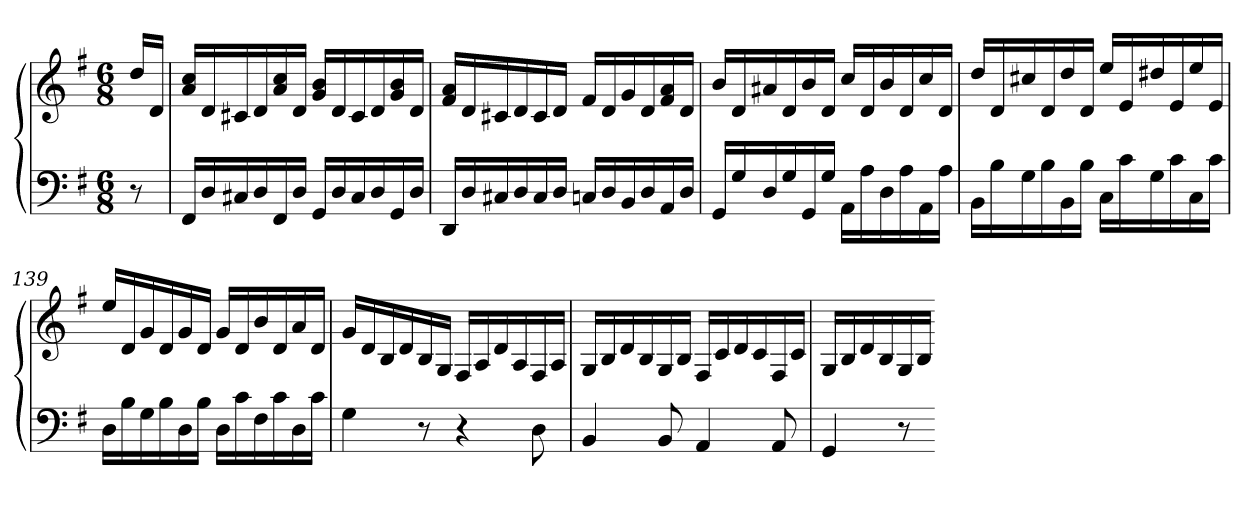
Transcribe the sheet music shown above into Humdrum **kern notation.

**kern	**kern
*part1	*part1
*staff2	*staff1
*clefF4	*clefG2
*k[f#]	*k[f#]
*G:	*G:
*M6/8	*M6/8
=	=
8r	16ddLL
.	16dJJ
=135	=135
16FF#LL	16a 16ccLL
16D	16d
16C#X	16c#X
16D	16d
16FF#	16a 16cc
16DJJ	16dJJ
16GGLL	16g 16bLL
16D	16d
16C#	16c#
16D	16d
16GG	16g 16b
16DJJ	16dJJ
=136	=136
16DDLL	16f# 16aLL
16D	16d
16C#X	16c#X
16D	16d
16C#	16c#
16DJJ	16dJJ
16CnLL	16f#LL
16D	16d
16BB	16g
16D	16d
16AA	16f# 16a
16DJJ	16dJJ
=137	=137
16GGLL	16bLL
16G	16d
16D	16a#X
16G	16d
16GG	16b
16GJJ	16dJJ
16AALL	16ccLL
16A	16d
16D	16b
16A	16d
16AA	16cc
16AJJ	16dJJ
=138	=138
16BBLL	16ddLL
16B	16d
16G	16cc#X
16B	16d
16BB	16dd
16BJJ	16dJJ
16CLL	16eeLL
16c	16e
16G	16dd#X
16c	16e
16C	16ee
16cJJ	16eJJ
=139	=139
16DLL	16eeLL
16B	16d
16G	16g
16B	16d
16D	16g
16BJJ	16dJJ
16DLL	16gLL
16c	16d
16F#	16b
16c	16d
16D	16a
16cJJ	16dJJ
=140	=140
4G	16gLL
.	16d
.	16B
.	16d
8r	16B
.	16GJJ
4r	16F#LL
.	16A
.	16d
.	16A
8D	16F#
.	16AJJ
=141	=141
4BB	16GLL
.	16B
.	16d
.	16B
8BB	16G
.	16BJJ
4AA	16F#LL
.	16c
.	16d
.	16c
8AA	16F#
.	16cJJ
=142	=142
4GG	16GLL
.	16B
.	16d
.	16B
8r	16G
.	16BJJ
=-	=-
*-	*-
